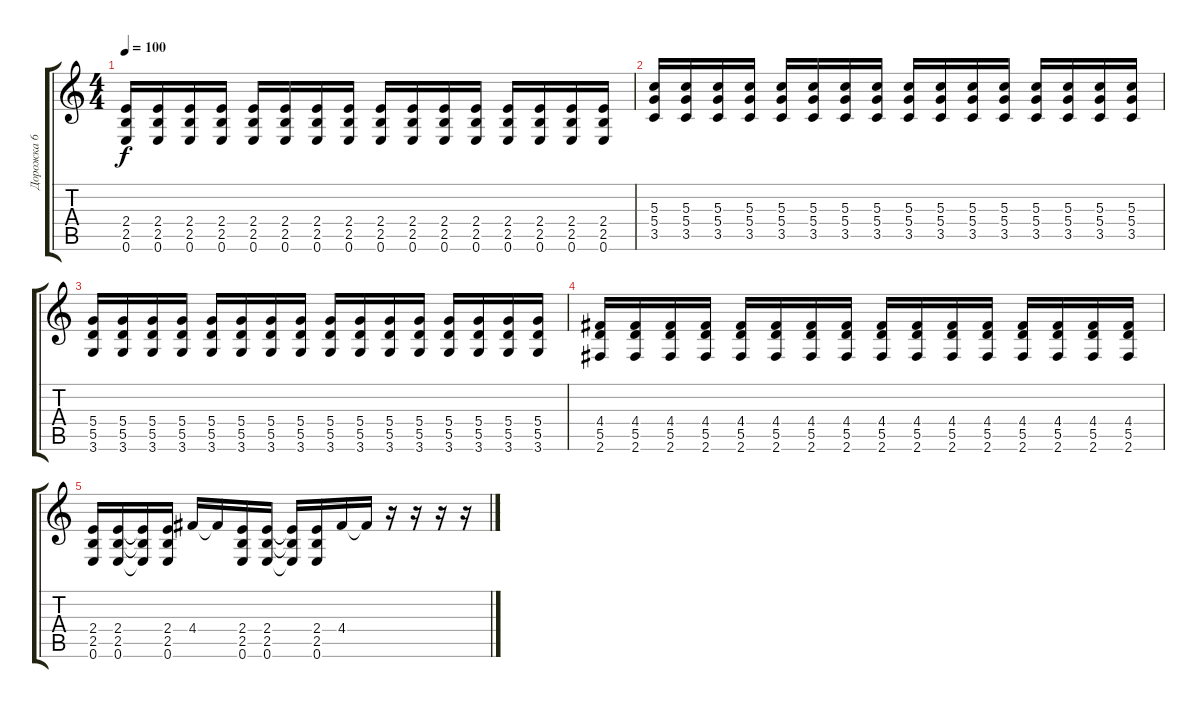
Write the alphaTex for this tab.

\track ("Дорожка 6" "Дорожка 6") {instrument distortionguitar}
\staff {score tabs}
\tuning (E4 B3 G3 D3 A2 E2) {hide}
\ts (4 4)
\tempo 100
\clef g2
\ks c
(2.4 2.5 0.6).16{dy f} (2.4 2.5 0.6).16 (2.4 2.5 0.6).16 (2.4 2.5 0.6).16 (2.4 2.5 0.6).16 (2.4 2.5 0.6).16 (2.4 2.5 0.6).16 (2.4 2.5 0.6).16 (2.4 2.5 0.6).16 (2.4 2.5 0.6).16 (2.4 2.5 0.6).16 (2.4 2.5 0.6).16 (2.4 2.5 0.6).16 (2.4 2.5 0.6).16 (2.4 2.5 0.6).16 (2.4 2.5 0.6).16 |
(5.3 5.4 3.5).16 (5.3 5.4 3.5).16 (5.3 5.4 3.5).16 (5.3 5.4 3.5).16 (5.3 5.4 3.5).16 (5.3 5.4 3.5).16 (5.3 5.4 3.5).16 (5.3 5.4 3.5).16 (5.3 5.4 3.5).16 (5.3 5.4 3.5).16 (5.3 5.4 3.5).16 (5.3 5.4 3.5).16 (5.3 5.4 3.5).16 (5.3 5.4 3.5).16 (5.3 5.4 3.5).16 (5.3 5.4 3.5).16 |
(5.4 5.5 3.6).16 (5.4 5.5 3.6).16 (5.4 5.5 3.6).16 (5.4 5.5 3.6).16 (5.4 5.5 3.6).16 (5.4 5.5 3.6).16 (5.4 5.5 3.6).16 (5.4 5.5 3.6).16 (5.4 5.5 3.6).16 (5.4 5.5 3.6).16 (5.4 5.5 3.6).16 (5.4 5.5 3.6).16 (5.4 5.5 3.6).16 (5.4 5.5 3.6).16 (5.4 5.5 3.6).16 (5.4 5.5 3.6).16 |
(4.4 5.5 2.6).16 (4.4 5.5 2.6).16 (4.4 5.5 2.6).16 (4.4 5.5 2.6).16 (4.4 5.5 2.6).16 (4.4 5.5 2.6).16 (4.4 5.5 2.6).16 (4.4 5.5 2.6).16 (4.4 5.5 2.6).16 (4.4 5.5 2.6).16 (4.4 5.5 2.6).16 (4.4 5.5 2.6).16 (4.4 5.5 2.6).16 (4.4 5.5 2.6).16 (4.4 5.5 2.6).16 (4.4 5.5 2.6).16 |
(2.4 2.5 0.6).16 (2.4 2.5 0.6).16 (2.4{t} 2.5{t} 0.6{t}).16 (2.4 2.5 0.6).16 4.4.16 4.4{t}.16 (2.4 2.5 0.6).16 (2.4 2.5 0.6).16 (2.4{t} 2.5{t} 0.6{t}).16 (2.4 2.5 0.6).16 4.4.16 4.4{t}.16 r.16 r.16 r.16 r.16
